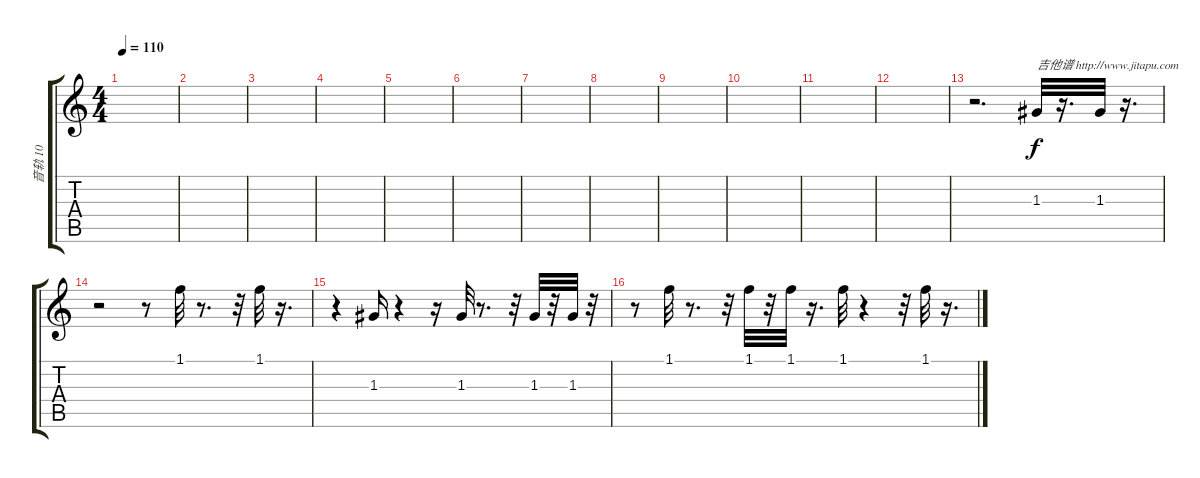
\track ("音轨 10" "音轨 10") {instrument acousticguitarnylon}
\staff {score tabs}
\tuning (E4 B3 G3 D3 A2 E2) {hide}
\ts (4 4)
\tempo 110
\clef g2
\ks c
|
|
|
|
|
|
|
|
|
|
|
|
r.2{d} 1.3.32{txt "吉他谱 http://www.jitapu.com"} r.16{d} 1.3.32 r.16{d} |
r.2 r.8 1.1.32 r.8{d} r.32 1.1.32 r.16{d} |
r.4 1.3.16 r.4 r.16 1.3.32 r.8{d} r.32 1.3.32 r.32 1.3.32 r.32 |
r.8 1.1.32 r.8{d} r.32 1.1.32 r.32 1.1.32 r.16{d} 1.1.32 r.4 r.32 1.1.32 r.16{d}
